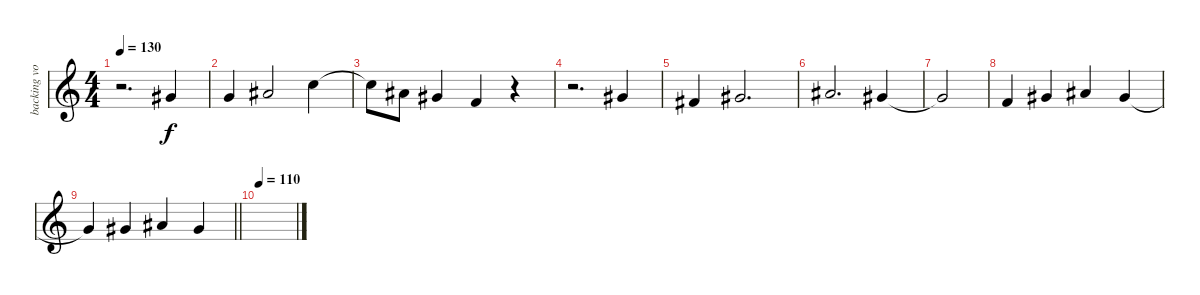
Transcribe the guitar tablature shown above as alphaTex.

\track ("backing vocals" "backing vo") {instrument sopranosax}
\staff {score}
\tuning (E4 B3 G3 D3 A2 E2) {hide}
\ts (4 4)
\tempo 130
\clef g2
\ks c
r.2{d dy ff} 4.1.4{dy f} |
3.1.4 6.1.2 8.1.4 |
8.1{t}.8 6.1.8 4.1.4 1.1.4 r.4 |
r.2{d} 4.1.4 |
2.1.4 4.1.2{d} |
6.1.2{d} 4.1.4 |
4.1{t}.2 |
1.1.4 4.1.4 6.1.4 4.1.4 |
\barLineRight lightlight
4.1{t}.4 4.1.4 6.1.4 4.1.4 |
\tempo 110
